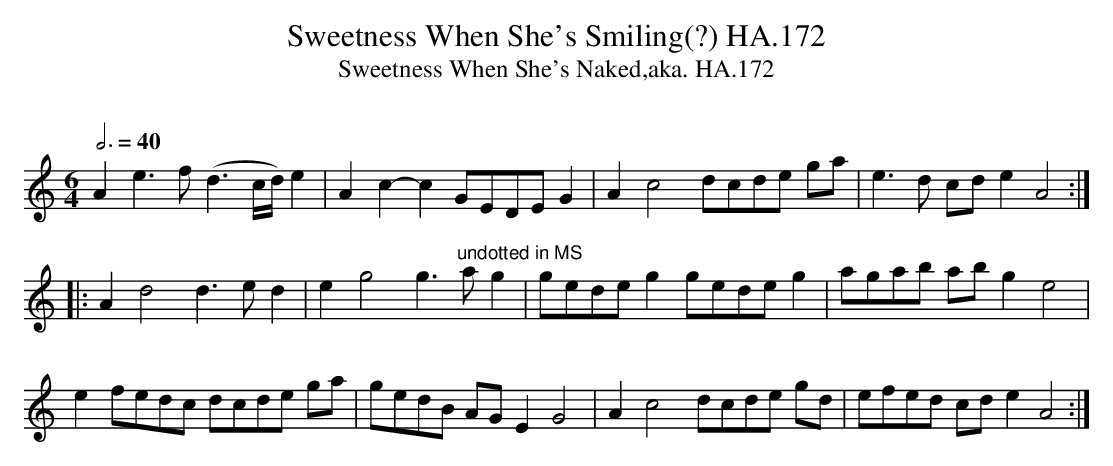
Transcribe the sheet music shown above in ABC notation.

X:1
T:Sweetness When She's Smiling(?) HA.172
T:Sweetness When She's Naked,aka. HA.172
M:6/4
L:1/8
Q:3/4=40
O:
K:Amin
A2e3f(d3c/2d/2) e2|A2c2-c2 GEDE G2|A2c4 dcde ga|e3 d cd e2A4:|
|:A2d4d3ed2|e2g4g3"^undotted in MS"ag2|gede g2 gede g2|agab abg2e4|
e2 fedc dcde ga|gedB AG E2G4|A2c4dcde gd|efed cd e2A4:|
